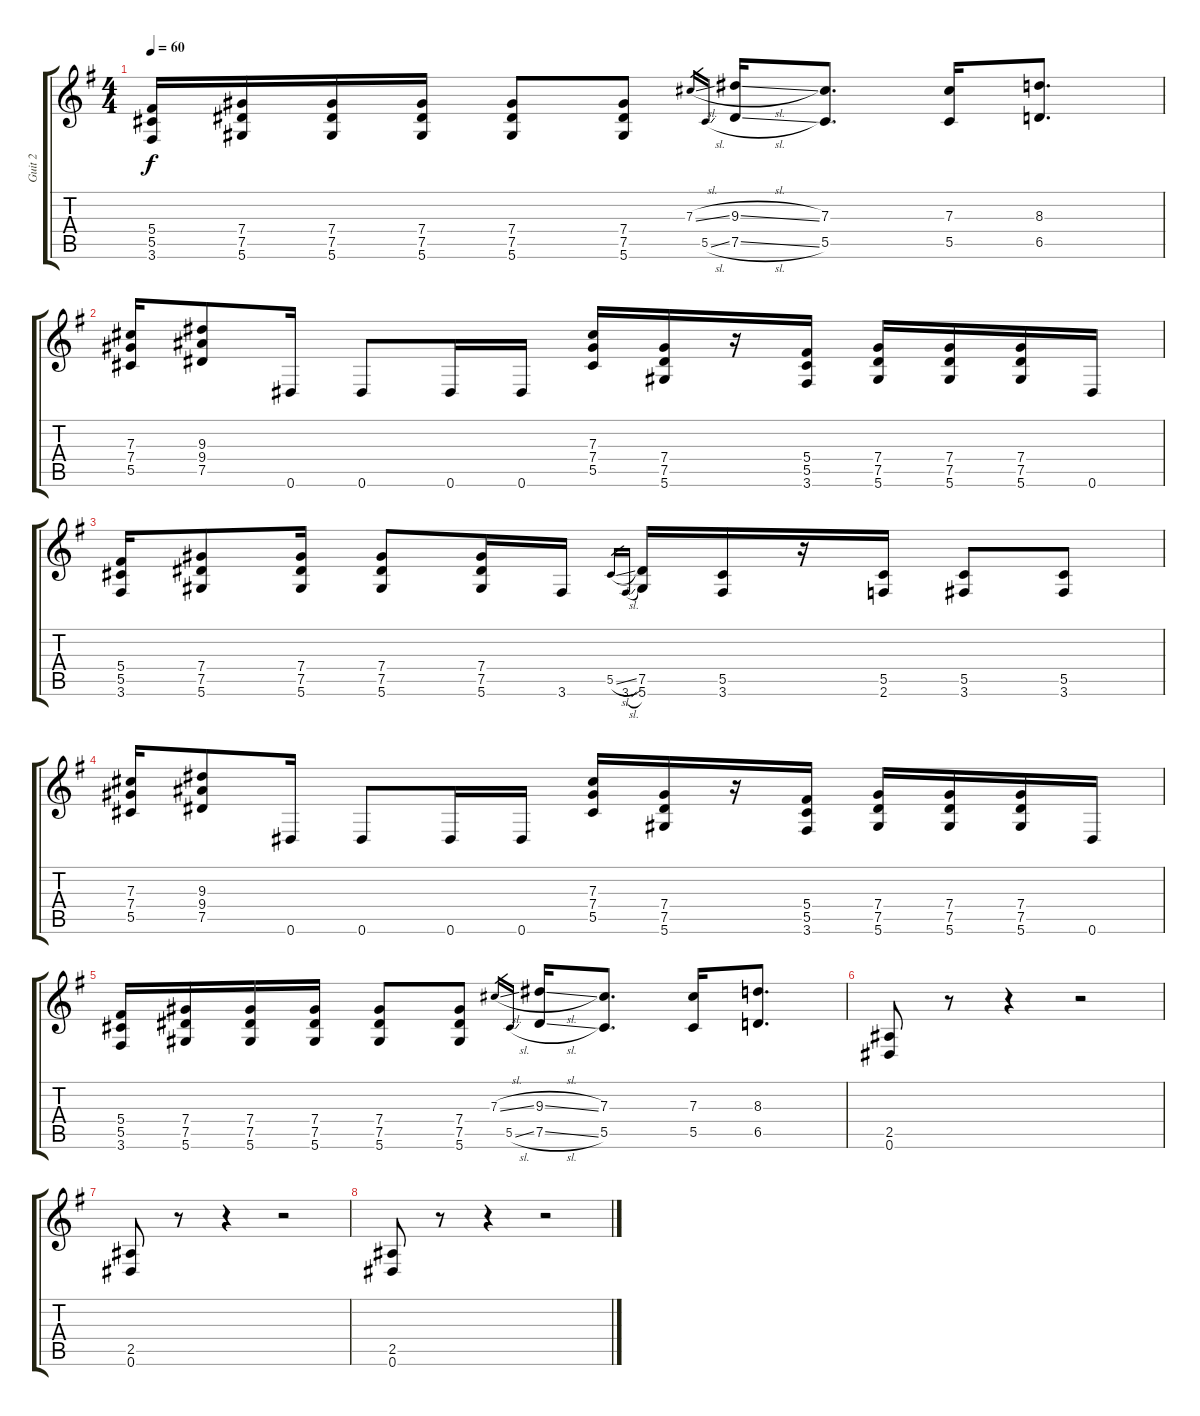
\track ("Guit 2" "Guit 2") {instrument overdrivenguitar}
\staff {score tabs}
\tuning (Eb4 Bb3 Gb3 Db3 Ab2 Eb2) {hide}
\ts (4 4)
\tempo 60
\clef g2
\ks g
(5.4 5.5 3.6).16{dy f} (7.4 7.5 5.6).16 (7.4 7.5 5.6).16 (7.4 7.5 5.6).16 (7.4 7.5 5.6).8 (7.4 7.5 5.6).8 7.3{sl}.16{gr} 5.5{sl}.16{gr} (9.3{sl} 7.5{sl}).16 (7.3 5.5).8{d} (7.3 5.5).16 (8.3 6.5).8{d} |
(7.3 7.4 5.5).16 (9.3 9.4 7.5).8 0.6.16 0.6.8 0.6.16 0.6.16 (7.3 7.4 5.5).16 (7.4 7.5 5.6).16 r.16 (5.4 5.5 3.6).16 (7.4 7.5 5.6).16 (7.4 7.5 5.6).16 (7.4 7.5 5.6).16 0.6.16 |
(5.4 5.5 3.6).16 (7.4 7.5 5.6).8 (7.4 7.5 5.6).16 (7.4 7.5 5.6).8 (7.4 7.5 5.6).16 3.6.16 5.5{sl}.16{gr} 3.6{sl}.16{gr} (7.5 5.6).16 (5.5 3.6).16 r.16 (5.5 2.6).16 (5.5 3.6).8 (5.5 3.6).8 |
(7.3 7.4 5.5).16 (9.3 9.4 7.5).8 0.6.16 0.6.8 0.6.16 0.6.16 (7.3 7.4 5.5).16 (7.4 7.5 5.6).16 r.16 (5.4 5.5 3.6).16 (7.4 7.5 5.6).16 (7.4 7.5 5.6).16 (7.4 7.5 5.6).16 0.6.16 |
(5.4 5.5 3.6).16 (7.4 7.5 5.6).16 (7.4 7.5 5.6).16 (7.4 7.5 5.6).16 (7.4 7.5 5.6).8 (7.4 7.5 5.6).8 7.3{sl}.16{gr} 5.5{sl}.16{gr} (9.3{sl} 7.5{sl}).16 (7.3 5.5).8{d} (7.3 5.5).16 (8.3 6.5).8{d} |
(2.5 0.6).8 r.8 r.4 r.2 |
(2.5 0.6).8 r.8 r.4 r.2 |
(2.5 0.6).8 r.8 r.4 r.2
